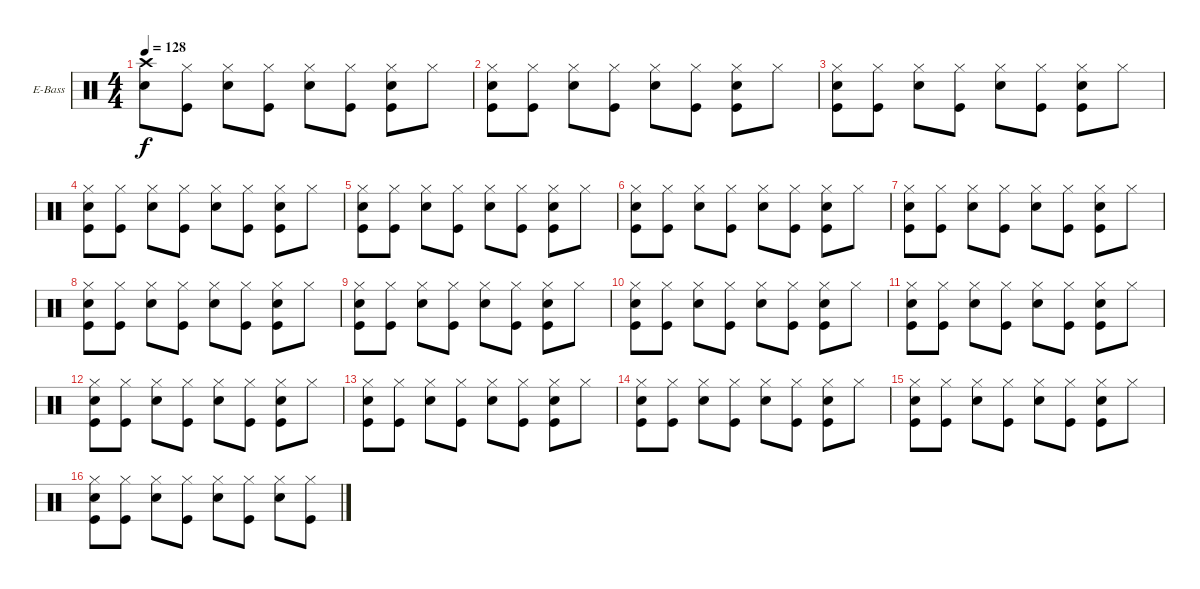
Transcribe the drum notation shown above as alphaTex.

\defaultSystemsLayout 4
\bracketExtendMode groupsimilarinstruments
\firstSystemTrackNameOrientation horizontal
\otherSystemsTrackNameOrientation horizontal
\track ("Lars Ulrich (Drums)" "E-Bass") {instrument percussion}
\staff {score}
\articulation defaults
\ts (4 4)
\tempo 128
\clef neutral
\ks c
("Crash high (hit)" "Snare (hit) 2").8{dy f} ("Kick (hit)" "Hi-Hat (closed)").8 ("Snare (hit) 2" "Hi-Hat (closed)").8 ("Kick (hit)" "Hi-Hat (closed)").8 ("Hi-Hat (closed)" "Snare (hit) 2").8 ("Hi-Hat (closed)" "Kick (hit)").8 ("Snare (hit) 2" "Hi-Hat (closed)" "Kick (hit)").8 "Hi-Hat (closed)".8 |
("Kick (hit)" "Snare (hit) 2" "Hi-Hat (closed)").8 ("Hi-Hat (closed)" "Kick (hit)").8 ("Snare (hit) 2" "Hi-Hat (closed)").8 ("Kick (hit)" "Hi-Hat (closed)").8 ("Hi-Hat (closed)" "Snare (hit) 2").8 ("Kick (hit)" "Hi-Hat (closed)").8 ("Kick (hit)" "Hi-Hat (closed)" "Snare (hit) 2").8 "Hi-Hat (closed)".8 |
("Kick (hit)" "Snare (hit) 2" "Hi-Hat (closed)").8 ("Hi-Hat (closed)" "Kick (hit)").8 ("Snare (hit) 2" "Hi-Hat (closed)").8 ("Kick (hit)" "Hi-Hat (closed)").8 ("Hi-Hat (closed)" "Snare (hit) 2").8 ("Kick (hit)" "Hi-Hat (closed)").8 ("Kick (hit)" "Hi-Hat (closed)" "Snare (hit) 2").8 "Hi-Hat (closed)".8 |
("Kick (hit)" "Snare (hit) 2" "Hi-Hat (closed)").8 ("Hi-Hat (closed)" "Kick (hit)").8 ("Snare (hit) 2" "Hi-Hat (closed)").8 ("Kick (hit)" "Hi-Hat (closed)").8 ("Hi-Hat (closed)" "Snare (hit) 2").8 ("Kick (hit)" "Hi-Hat (closed)").8 ("Kick (hit)" "Hi-Hat (closed)" "Snare (hit) 2").8 "Hi-Hat (closed)".8 |
("Kick (hit)" "Snare (hit) 2" "Hi-Hat (closed)").8 ("Hi-Hat (closed)" "Kick (hit)").8 ("Snare (hit) 2" "Hi-Hat (closed)").8 ("Kick (hit)" "Hi-Hat (closed)").8 ("Hi-Hat (closed)" "Snare (hit) 2").8 ("Kick (hit)" "Hi-Hat (closed)").8 ("Kick (hit)" "Hi-Hat (closed)" "Snare (hit) 2").8 "Hi-Hat (closed)".8 |
("Kick (hit)" "Snare (hit) 2" "Hi-Hat (closed)").8 ("Hi-Hat (closed)" "Kick (hit)").8 ("Snare (hit) 2" "Hi-Hat (closed)").8 ("Kick (hit)" "Hi-Hat (closed)").8 ("Hi-Hat (closed)" "Snare (hit) 2").8 ("Kick (hit)" "Hi-Hat (closed)").8 ("Kick (hit)" "Hi-Hat (closed)" "Snare (hit) 2").8 "Hi-Hat (closed)".8 |
("Kick (hit)" "Snare (hit) 2" "Hi-Hat (closed)").8 ("Hi-Hat (closed)" "Kick (hit)").8 ("Snare (hit) 2" "Hi-Hat (closed)").8 ("Kick (hit)" "Hi-Hat (closed)").8 ("Hi-Hat (closed)" "Snare (hit) 2").8 ("Kick (hit)" "Hi-Hat (closed)").8 ("Kick (hit)" "Hi-Hat (closed)" "Snare (hit) 2").8 "Hi-Hat (closed)".8 |
("Kick (hit)" "Snare (hit) 2" "Hi-Hat (closed)").8 ("Hi-Hat (closed)" "Kick (hit)").8 ("Snare (hit) 2" "Hi-Hat (closed)").8 ("Kick (hit)" "Hi-Hat (closed)").8 ("Hi-Hat (closed)" "Snare (hit) 2").8 ("Kick (hit)" "Hi-Hat (closed)").8 ("Kick (hit)" "Hi-Hat (closed)" "Snare (hit) 2").8 "Hi-Hat (closed)".8 |
("Kick (hit)" "Snare (hit) 2" "Hi-Hat (closed)").8 ("Hi-Hat (closed)" "Kick (hit)").8 ("Snare (hit) 2" "Hi-Hat (closed)").8 ("Kick (hit)" "Hi-Hat (closed)").8 ("Hi-Hat (closed)" "Snare (hit) 2").8 ("Kick (hit)" "Hi-Hat (closed)").8 ("Kick (hit)" "Hi-Hat (closed)" "Snare (hit) 2").8 "Hi-Hat (closed)".8 |
("Kick (hit)" "Snare (hit) 2" "Hi-Hat (closed)").8 ("Hi-Hat (closed)" "Kick (hit)").8 ("Snare (hit) 2" "Hi-Hat (closed)").8 ("Kick (hit)" "Hi-Hat (closed)").8 ("Hi-Hat (closed)" "Snare (hit) 2").8 ("Kick (hit)" "Hi-Hat (closed)").8 ("Kick (hit)" "Hi-Hat (closed)" "Snare (hit) 2").8 "Hi-Hat (closed)".8 |
("Kick (hit)" "Snare (hit) 2" "Hi-Hat (closed)").8 ("Hi-Hat (closed)" "Kick (hit)").8 ("Snare (hit) 2" "Hi-Hat (closed)").8 ("Kick (hit)" "Hi-Hat (closed)").8 ("Hi-Hat (closed)" "Snare (hit) 2").8 ("Kick (hit)" "Hi-Hat (closed)").8 ("Kick (hit)" "Hi-Hat (closed)" "Snare (hit) 2").8 "Hi-Hat (closed)".8 |
("Kick (hit)" "Snare (hit) 2" "Hi-Hat (closed)").8 ("Hi-Hat (closed)" "Kick (hit)").8 ("Snare (hit) 2" "Hi-Hat (closed)").8 ("Kick (hit)" "Hi-Hat (closed)").8 ("Hi-Hat (closed)" "Snare (hit) 2").8 ("Kick (hit)" "Hi-Hat (closed)").8 ("Kick (hit)" "Hi-Hat (closed)" "Snare (hit) 2").8 "Hi-Hat (closed)".8 |
("Kick (hit)" "Snare (hit) 2" "Hi-Hat (closed)").8 ("Hi-Hat (closed)" "Kick (hit)").8 ("Snare (hit) 2" "Hi-Hat (closed)").8 ("Kick (hit)" "Hi-Hat (closed)").8 ("Hi-Hat (closed)" "Snare (hit) 2").8 ("Kick (hit)" "Hi-Hat (closed)").8 ("Kick (hit)" "Hi-Hat (closed)" "Snare (hit) 2").8 "Hi-Hat (closed)".8 |
("Kick (hit)" "Snare (hit) 2" "Hi-Hat (closed)").8 ("Hi-Hat (closed)" "Kick (hit)").8 ("Snare (hit) 2" "Hi-Hat (closed)").8 ("Kick (hit)" "Hi-Hat (closed)").8 ("Hi-Hat (closed)" "Snare (hit) 2").8 ("Kick (hit)" "Hi-Hat (closed)").8 ("Kick (hit)" "Hi-Hat (closed)" "Snare (hit) 2").8 "Hi-Hat (closed)".8 |
("Kick (hit)" "Snare (hit) 2" "Hi-Hat (closed)").8 ("Hi-Hat (closed)" "Kick (hit)").8 ("Snare (hit) 2" "Hi-Hat (closed)").8 ("Kick (hit)" "Hi-Hat (closed)").8 ("Hi-Hat (closed)" "Snare (hit) 2").8 ("Kick (hit)" "Hi-Hat (closed)").8 ("Kick (hit)" "Hi-Hat (closed)" "Snare (hit) 2").8 "Hi-Hat (closed)".8 |
("Kick (hit)" "Snare (hit) 2" "Hi-Hat (closed)").8 ("Hi-Hat (closed)" "Kick (hit)").8 ("Snare (hit) 2" "Hi-Hat (closed)").8 ("Kick (hit)" "Hi-Hat (closed)").8 ("Hi-Hat (closed)" "Snare (hit) 2").8 ("Kick (hit)" "Hi-Hat (closed)").8 ("Hi-Hat (closed)" "Snare (hit) 2").8 ("Kick (hit)" "Hi-Hat (closed)").8
